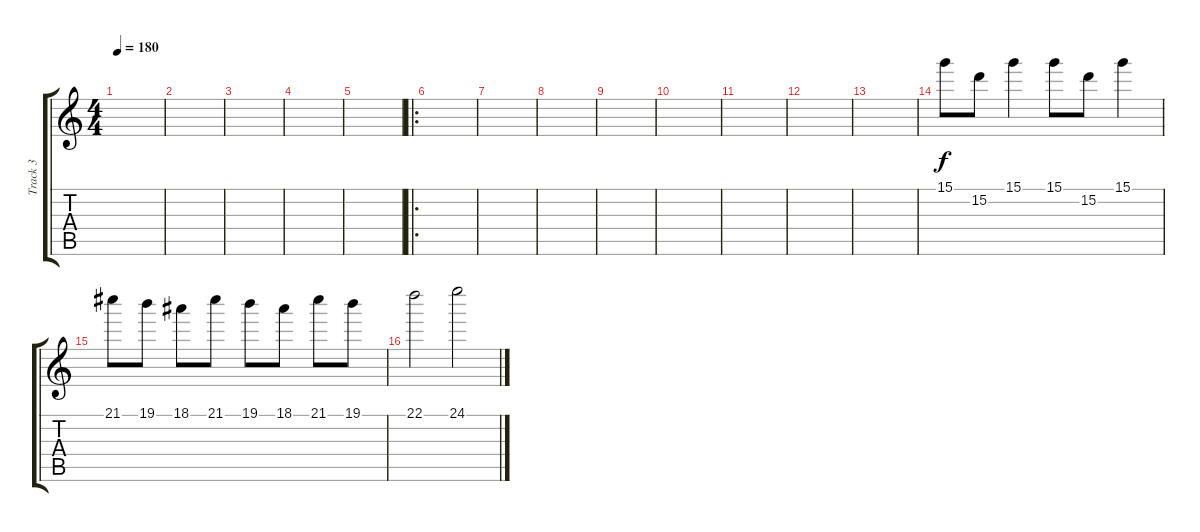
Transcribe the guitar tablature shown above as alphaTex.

\track ("Track 3" "Track 3") {instrument overdrivenguitar}
\staff {score tabs}
\tuning (E4 B3 G3 D3 A2 E2) {hide}
\ts (4 4)
\tempo 180
\clef g2
\ks c
|
|
|
|
|
\ro
|
|
|
|
|
|
|
|
15.1.8 15.2.8 15.1.4 15.1.8 15.2.8 15.1.4 |
21.1.8 19.1.8 18.1.8 21.1.8 19.1.8 18.1.8 21.1.8 19.1.8 |
22.1.2 24.1.2
